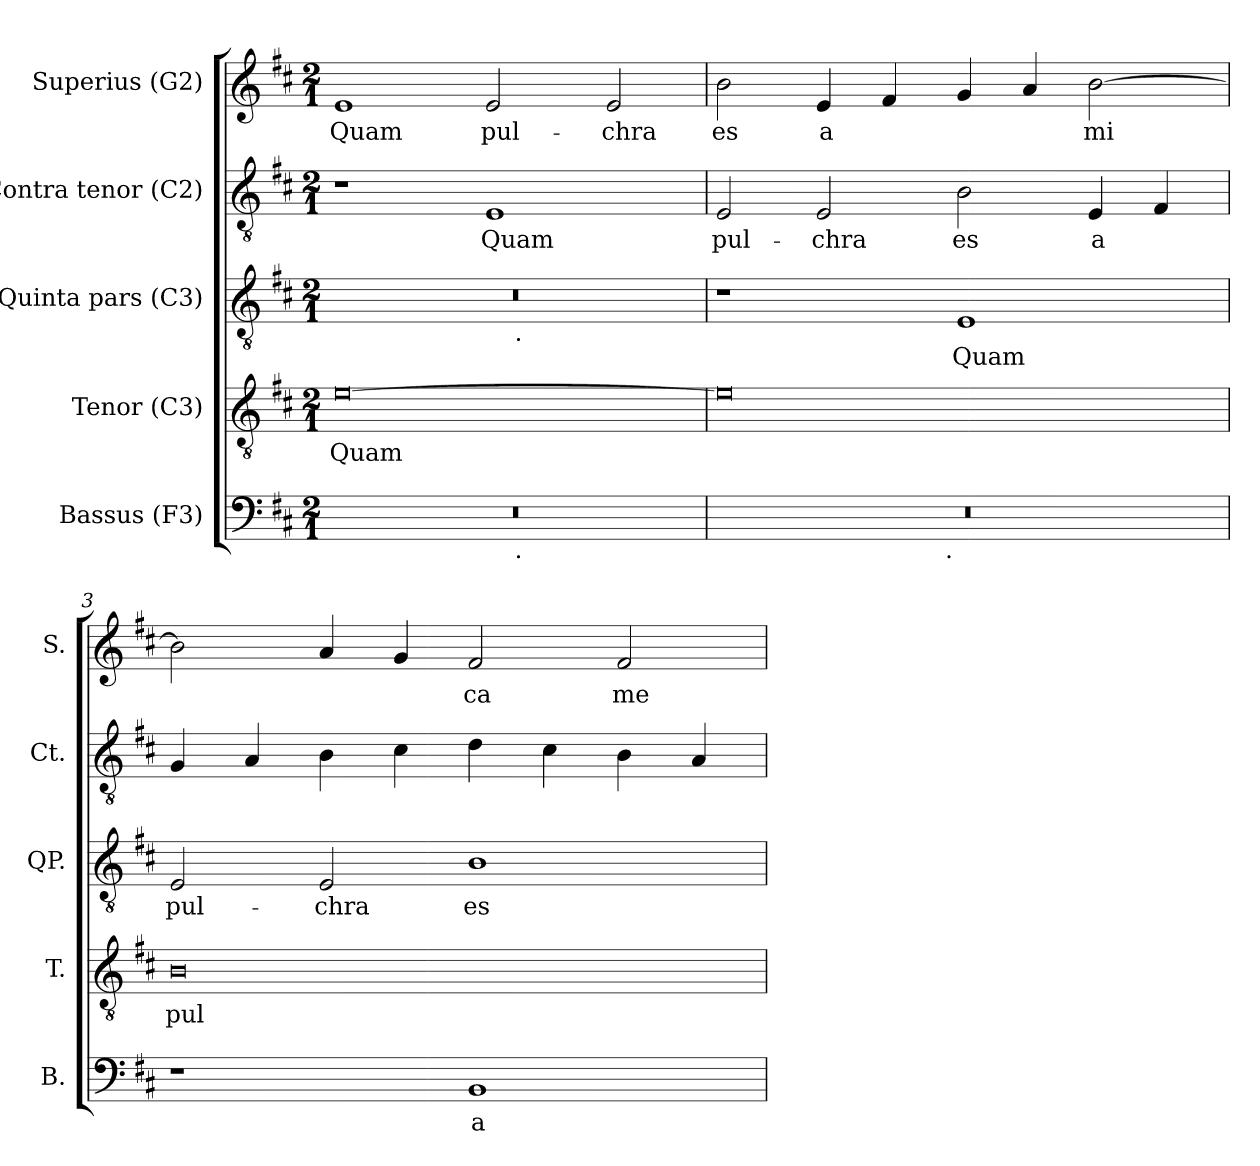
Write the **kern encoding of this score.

**kern	**text	**kern	**text	**kern	**text	**kern	**text	**kern	**text
*part5	*part5	*part4	*part4	*part3	*part3	*part2	*part2	*part1	*part1
*staff5	*staff5	*staff4	*staff4	*staff3	*staff3	*staff2	*staff2	*staff1	*staff1
*I"Bassus (F3)	*	*I"Tenor (C3)	*	*I"Quinta pars (C3)	*	*I"Contra tenor (C2)	*	*I"Superius (G2)	*
*I'B.	*	*I'T.	*	*I'QP.	*	*I'Ct.	*	*I'S.	*
!!LO:PB:g=z
*stria5	*	*stria5	*	*stria5	*	*stria5	*	*stria5	*
*clefF4	*	*clefGv2	*	*clefGv2	*	*clefGv2	*	*clefG2	*
*k[f#c#]	*	*k[f#c#]	*	*k[f#c#]	*	*k[f#c#]	*	*k[f#c#]	*
*D:	*	*D:	*	*D:	*	*D:	*	*D:	*
*M2/1	*	*M2/1	*	*M2/1	*	*M2/1	*	*M2/1	*
=1	=1	=1	=1	=1	=1	=1	=1	=1	=1
!	!	!	!LO:LY:b	!	!	!	!	!	!LO:LY:b:cj
*^	*	*	*	*^	*	*	*	*	*
0r	1ryy	.	[>0e	Quam	0r	1ryy	.	1r	.	1e	Quam
!	!	!	!	!	!	!	!	!	!LO:LY:b:cj	!	!LO:LY:b:cj
.	16ryy	.	.	.	.	16ryy	.	1E	Quam	2e/	pul-
!	!	!	!	!	!	!LO:TX:b:t=.	!	!	!	!	!
!	!LO:TX:b:t=.	!	!	!	!	!	!	!	!	!	!
.	2...ryy	.	.	.	.	2...ryy	.	.	.	.	.
!	!	!	!	!	!	!	!	!	!	!	!LO:LY:b:cj
.	.	.	.	.	.	.	.	.	.	2e/	-chra
=2	=2	=2	=2	=2	=2	=2	=2	=2	=2	=2	=2
!	!	!	!	!LO:LY:b	!	!	!	!	!LO:LY:b:cj	!	!LO:LY:b:cj
*	*	*	*	*	*v	*v	*	*	*	*	*
0r	2ryy	.	0e]	.	1r	.	2E/	pul-	2b\	es
!	!	!	!	!	!	!	!	!LO:LY:b:cj	!	!LO:LY:b:cj
.	4ryy	.	.	.	.	.	2E/	-chra	4e/	a-
!	!	!	!	!	!	!	!	!	!	!LO:LY:b:cj
.	8...ryy	.	.	.	.	.	.	.	4f#/	--
!	!LO:TX:b:t=.	!	!	!	!	!	!	!	!	!
.	1ryy	.	.	.	.	.	.	.	.	.
!	!	!	!	!	!	!LO:LY:b	!	!LO:LY:b:cj	!	!LO:LY:b:cj
.	.	.	.	.	1E	Quam	2B\	es	4g/	--
!	!	!	!	!	!	!	!	!	!	!LO:LY:b:cj
.	.	.	.	.	.	.	.	.	4a/	--
!	!	!	!	!	!	!	!	!LO:LY:b:cj	!	!LO:LY:b:cj
.	.	.	.	.	.	.	4E/	a-	[>2b\	-mi-
!	!	!	!	!	!	!	!	!LO:LY:b:cj	!	!
.	.	.	.	.	.	.	4F#/	--	.	.
.	64ryy	.	.	.	.	.	.	.	.	.
=3	=3	=3	=3	=3	=3	=3	=3	=3	=3	=3
!	!	!	!	!LO:LY:b	!	!LO:LY:b	!	!LO:LY:b:cj	!	!LO:LY:b:cj
*v	*v	*	*	*	*	*	*	*	*	*
1r	.	0B	pul-	2E/	pul-	4G/	--	2b\]	--
!	!	!	!	!	!	!	!LO:LY:b:cj	!	!
.	.	.	.	.	.	4A/	--	.	.
!	!	!	!	!	!LO:LY:b	!	!LO:LY:b:cj	!	!LO:LY:b:cj
.	.	.	.	2E/	-chra	4B\	--	4a/	--
!	!	!	!	!	!	!	!LO:LY:b:cj	!	!LO:LY:b:cj
.	.	.	.	.	.	4c#\	--	4g/	--
!	!LO:LY:b:rj	!	!	!	!LO:LY:b	!	!LO:LY:b:cj	!	!LO:LY:b:cj
1BB	a-	.	.	1B	es	4d\	--	2f#/	-ca
!	!	!	!	!	!	!	!LO:LY:b:cj	!	!
.	.	.	.	.	.	4c#\	--	.	.
!	!	!	!	!	!	!	!LO:LY:b:cj	!	!LO:LY:b:cj
.	.	.	.	.	.	4B\	--	2f#/	me-
!	!	!	!	!	!	!	!LO:LY:b:cj	!	!
.	.	.	.	.	.	4A/	--	.	.
=	=	=	=	=	=	=	=	=	=
*-	*-	*-	*-	*-	*-	*-	*-	*-	*-
